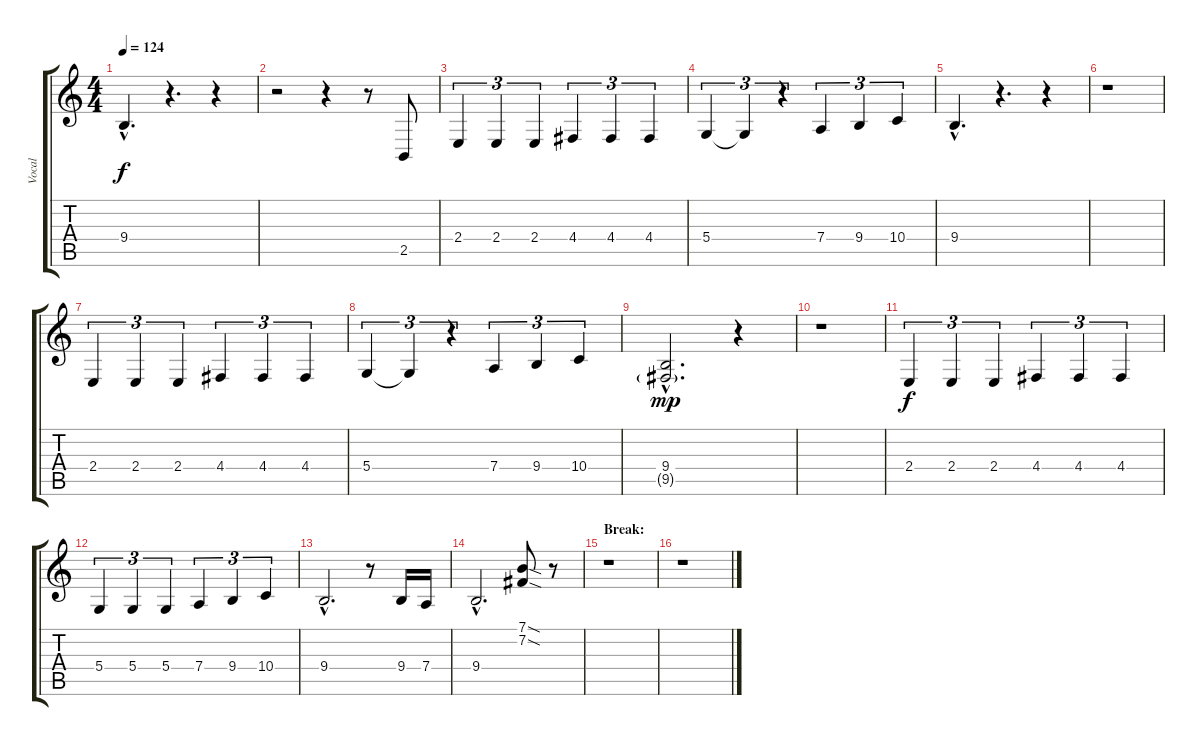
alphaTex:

\track ("Vocal" "Vocal") {instrument oboe}
\staff {score tabs}
\tuning (E4 B3 G3 D3 A2 E2) {hide}
\ts (4 4)
\tempo 124
\clef g2
\ks c
9.4{hac}.4{d dy f} r.4{d} r.4 |
r.2 r.4 r.8 2.5.8 |
2.4.4{tu (3 2)} 2.4.4{tu (3 2)} 2.4.4{tu (3 2)} 4.4.4{tu (3 2)} 4.4.4{tu (3 2)} 4.4.4{tu (3 2)} |
5.4.4{tu (3 2)} 5.4{t}.4{tu (3 2)} r.4{tu (3 2)} 7.4.4{tu (3 2)} 9.4.4{tu (3 2)} 10.4.4{tu (3 2)} |
9.4{hac}.4{d} r.4{d} r.4 |
r.1 |
2.4.4{tu (3 2)} 2.4.4{tu (3 2)} 2.4.4{tu (3 2)} 4.4.4{tu (3 2)} 4.4.4{tu (3 2)} 4.4.4{tu (3 2)} |
5.4.4{tu (3 2)} 5.4{t}.4{tu (3 2)} r.4{tu (3 2)} 7.4.4{tu (3 2)} 9.4.4{tu (3 2)} 10.4.4{tu (3 2)} |
(9.4{hac} 9.5{g hac}).2{d dy mp} r.4 |
r.1 |
2.4.4{tu (3 2) dy f} 2.4.4{tu (3 2)} 2.4.4{tu (3 2)} 4.4.4{tu (3 2)} 4.4.4{tu (3 2)} 4.4.4{tu (3 2)} |
5.4.4{tu (3 2)} 5.4.4{tu (3 2)} 5.4.4{tu (3 2)} 7.4.4{tu (3 2)} 9.4.4{tu (3 2)} 10.4.4{tu (3 2)} |
9.4{hac}.2{d} r.8 9.4.16 7.4.16 |
9.4{hac}.2{d} (7.1{sod} 7.2{sod}).8 r.8 |
\section ("" "Break:")
r.1 |
r.1
